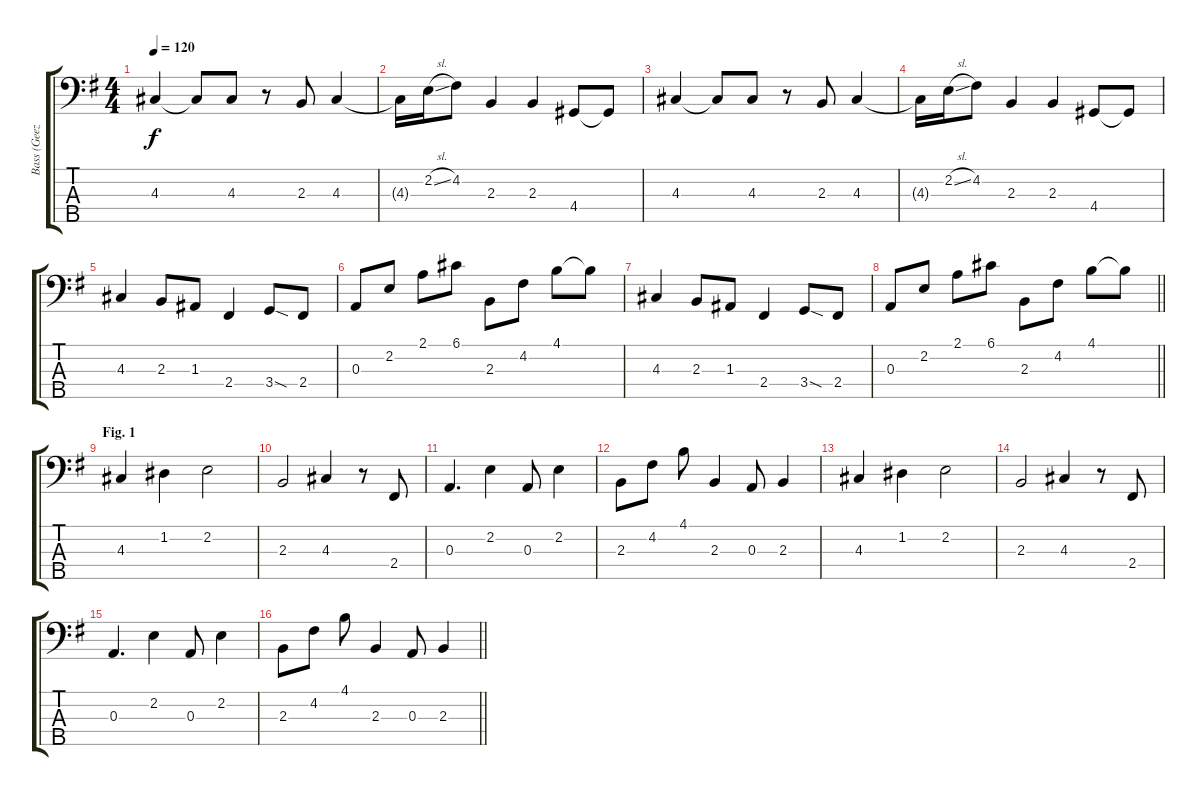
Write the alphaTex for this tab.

\track ("Bass (Geeze Butler)" "Bass (Geez") {instrument electricbassfinger}
\staff {score tabs}
\tuning (G2 D2 A1 E1 B0) {hide}
\ts (4 4)
\tempo 120
\clef f4
\ks g
4.3.4{dy f} 4.3{t}.8 4.3.8 r.8 2.3.8 4.3.4 |
4.3{t}.16 2.2{sl}.16 4.2.8 2.3.4 2.3.4 4.4.8 4.4{t}.8 |
4.3.4 4.3{t}.8 4.3.8 r.8 2.3.8 4.3.4 |
4.3{t}.16 2.2{sl}.16 4.2.8 2.3.4 2.3.4 4.4.8 4.4{t}.8 |
4.3.4 2.3.8 1.3.8 2.4.4 3.4{sod}.8 2.4.8 |
0.3.8 2.2.8 2.1.8 6.1.8 2.3.8 4.2.8 4.1.8 4.1{t}.8 |
4.3.4 2.3.8 1.3.8 2.4.4 3.4{sod}.8 2.4.8 |
\barLineRight lightlight
0.3.8 2.2.8 2.1.8 6.1.8 2.3.8 4.2.8 4.1.8 4.1{t}.8 |
\section ("" "Fig. 1")
4.3.4 1.2.4 2.2.2 |
2.3.2 4.3.4 r.8 2.4.8 |
0.3.4{d} 2.2.4 0.3.8 2.2.4 |
2.3.8 4.2.8 4.1.8 2.3.4 0.3.8 2.3.4 |
4.3.4 1.2.4 2.2.2 |
2.3.2 4.3.4 r.8 2.4.8 |
0.3.4{d} 2.2.4 0.3.8 2.2.4 |
\barLineRight lightlight
2.3.8 4.2.8 4.1.8 2.3.4 0.3.8 2.3.4
